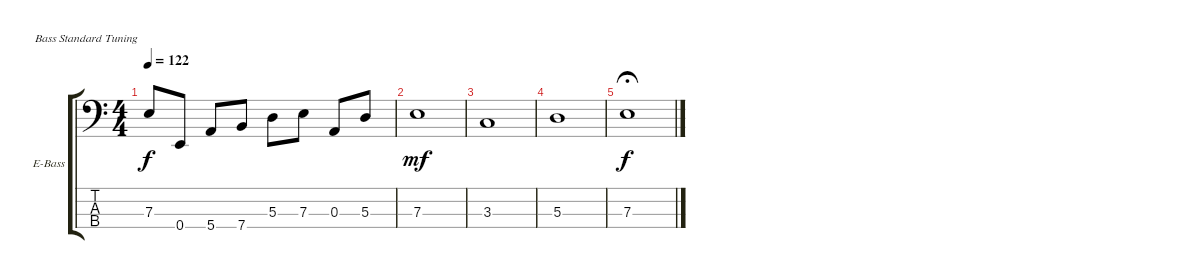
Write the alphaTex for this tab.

\bracketExtendMode groupsimilarinstruments
\firstSystemTrackNameOrientation horizontal
\otherSystemsTrackNameOrientation horizontal
\track ("Gerry McAvoy" "E-Bass") {instrument electricbasspick}
\staff {score tabs}
\tuning (G2 D2 A1 E1)
\ts (4 4)
\tempo 122
\clef f4
\ks c
7.3{t}.8{dy f} 0.4.8 5.4.8 7.4.8 5.3.8 7.3.8 0.3.8 5.3.8 |
7.3.1{dy mf} |
3.3.1 |
5.3.1 |
7.3.1{dy f fermata (medium 0.5)}
